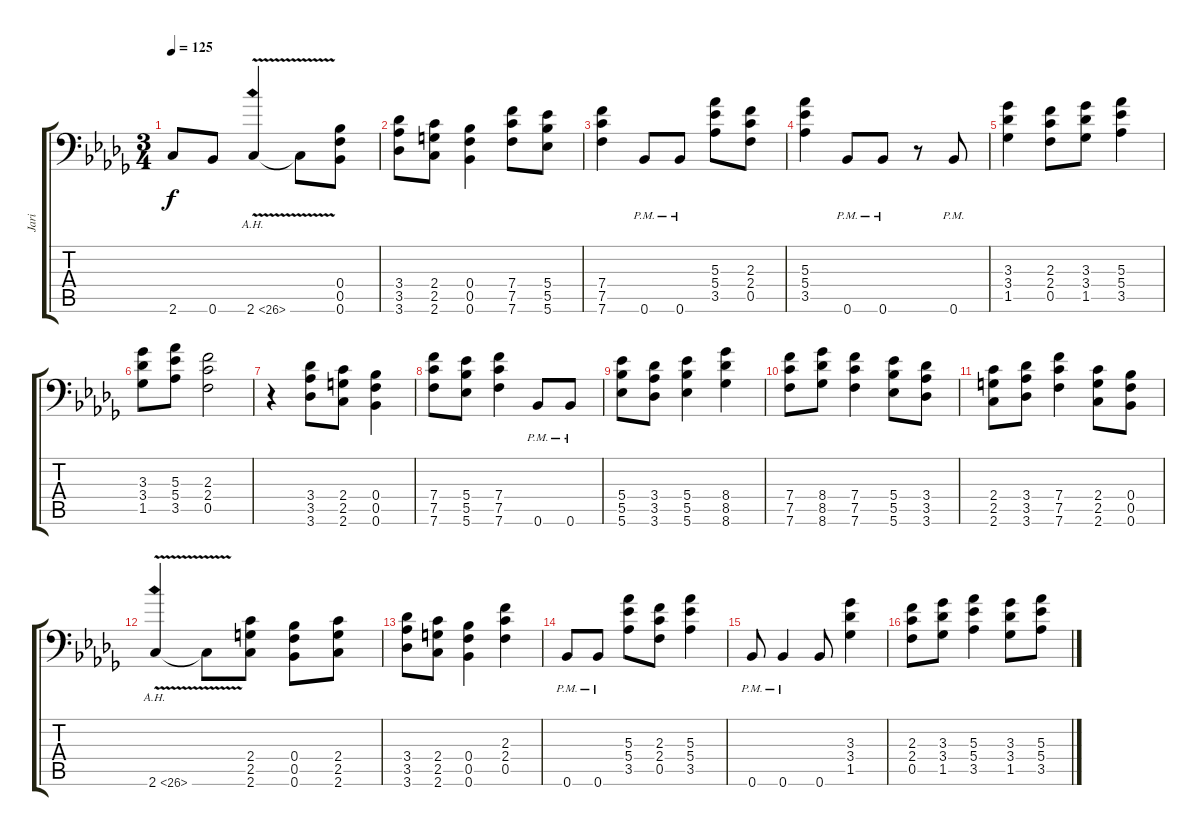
\track ("Jari" "Jari") {instrument distortionguitar}
\staff {score tabs}
\tuning (C4 G3 Eb3 Bb2 F2 Bb1) {hide}
\ts (3 4)
\tempo 125
\clef f4
\ks bbminor
2.6.8{dy f} 0.6.8 2.6{ah 24 v}.4 2.6{t}.8 (0.4 0.5 0.6).8 |
(3.4 3.5 3.6).8 (2.4 2.5 2.6).8 (0.4 0.5 0.6).4 (7.4 7.5 7.6).8 (5.4 5.5 5.6).8 |
(7.4 7.5 7.6).4 0.6{pm}.8 0.6{pm}.8 (5.3 5.4 3.5).8 (2.3 2.4 0.5).8 |
(5.3 5.4 3.5).4 0.6{pm}.8 0.6{pm}.8 r.8 0.6{pm}.8 |
(3.3 3.4 1.5).4 (2.3 2.4 0.5).8 (3.3 3.4 1.5).8 (5.3 5.4 3.5).4 |
(3.3 3.4 1.5).8 (5.3 5.4 3.5).8 (2.3 2.4 0.5).2 |
r.4 (3.4 3.5 3.6).8 (2.4 2.5 2.6).8 (0.4 0.5 0.6).4 |
(7.4 7.5 7.6).8 (5.4 5.5 5.6).8 (7.4 7.5 7.6).4 0.6{pm}.8 0.6{pm}.8 |
(5.4 5.5 5.6).8 (3.4 3.5 3.6).8 (5.4 5.5 5.6).4 (8.4 8.5 8.6).4 |
(7.4 7.5 7.6).8 (8.4 8.5 8.6).8 (7.4 7.5 7.6).4 (5.4 5.5 5.6).8 (3.4 3.5 3.6).8 |
(2.4 2.5 2.6).8 (3.4 3.5 3.6).8 (7.4 7.5 7.6).4 (2.4 2.5 2.6).8 (0.4 0.5 0.6).8 |
2.6{ah 24 v}.4 2.6{t}.8 (2.4 2.5 2.6).8 (0.4 0.5 0.6).8 (2.4 2.5 2.6).8 |
(3.4 3.5 3.6).8 (2.4 2.5 2.6).8 (0.4 0.5 0.6).4 (2.3 2.4 0.5).4 |
0.6{pm}.8 0.6{pm}.8 (5.3 5.4 3.5).8 (2.3 2.4 0.5).8 (5.3 5.4 3.5).4 |
0.6{pm}.8 0.6{pm}.4 0.6.8 (3.3 3.4 1.5).4 |
(2.3 2.4 0.5).8 (3.3 3.4 1.5).8 (5.3 5.4 3.5).4 (3.3 3.4 1.5).8 (5.3 5.4 3.5).8
